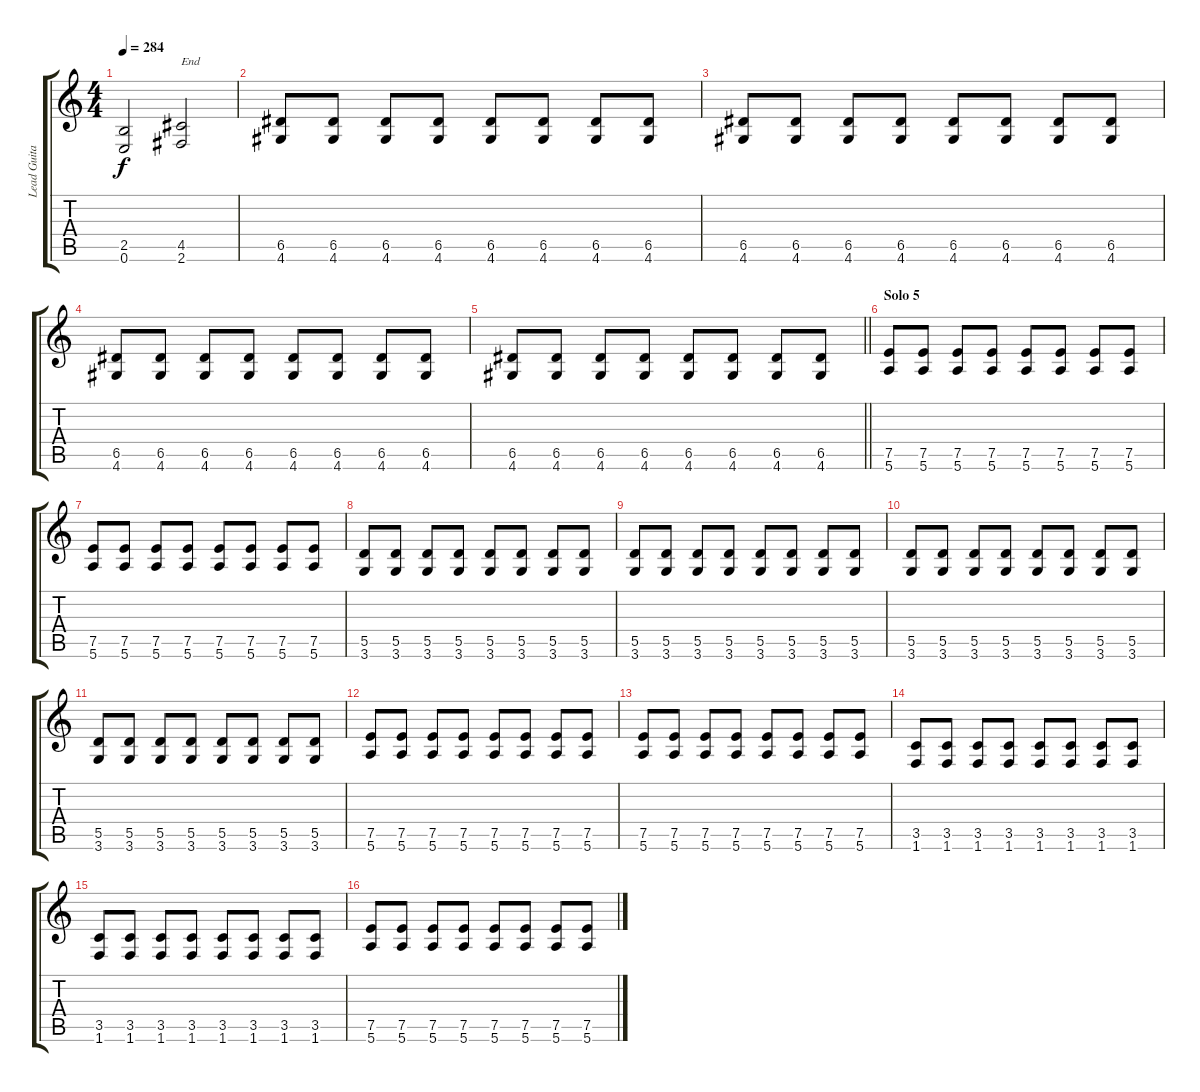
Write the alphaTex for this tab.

\track ("Lead Guitar 1" "Lead Guita") {instrument overdrivenguitar}
\staff {score tabs}
\tuning (E4 B3 G3 D3 A2 E2) {hide}
\ts (4 4)
\tempo 284
\clef g2
\ks c
(2.5 0.6).2{dy f} (4.5 2.6).2{txt "End"} |
(6.5 4.6).8 (6.5 4.6).8 (6.5 4.6).8 (6.5 4.6).8 (6.5 4.6).8 (6.5 4.6).8 (6.5 4.6).8 (6.5 4.6).8 |
(6.5 4.6).8 (6.5 4.6).8 (6.5 4.6).8 (6.5 4.6).8 (6.5 4.6).8 (6.5 4.6).8 (6.5 4.6).8 (6.5 4.6).8 |
(6.5 4.6).8 (6.5 4.6).8 (6.5 4.6).8 (6.5 4.6).8 (6.5 4.6).8 (6.5 4.6).8 (6.5 4.6).8 (6.5 4.6).8 |
\barLineRight lightlight
(6.5 4.6).8 (6.5 4.6).8 (6.5 4.6).8 (6.5 4.6).8 (6.5 4.6).8 (6.5 4.6).8 (6.5 4.6).8 (6.5 4.6).8 |
\section ("" "Solo 5")
(7.5 5.6).8 (7.5 5.6).8 (7.5 5.6).8 (7.5 5.6).8 (7.5 5.6).8 (7.5 5.6).8 (7.5 5.6).8 (7.5 5.6).8 |
(7.5 5.6).8 (7.5 5.6).8 (7.5 5.6).8 (7.5 5.6).8 (7.5 5.6).8 (7.5 5.6).8 (7.5 5.6).8 (7.5 5.6).8 |
(5.5 3.6).8 (5.5 3.6).8 (5.5 3.6).8 (5.5 3.6).8 (5.5 3.6).8 (5.5 3.6).8 (5.5 3.6).8 (5.5 3.6).8 |
(5.5 3.6).8 (5.5 3.6).8 (5.5 3.6).8 (5.5 3.6).8 (5.5 3.6).8 (5.5 3.6).8 (5.5 3.6).8 (5.5 3.6).8 |
(5.5 3.6).8 (5.5 3.6).8 (5.5 3.6).8 (5.5 3.6).8 (5.5 3.6).8 (5.5 3.6).8 (5.5 3.6).8 (5.5 3.6).8 |
(5.5 3.6).8 (5.5 3.6).8 (5.5 3.6).8 (5.5 3.6).8 (5.5 3.6).8 (5.5 3.6).8 (5.5 3.6).8 (5.5 3.6).8 |
(7.5 5.6).8 (7.5 5.6).8 (7.5 5.6).8 (7.5 5.6).8 (7.5 5.6).8 (7.5 5.6).8 (7.5 5.6).8 (7.5 5.6).8 |
(7.5 5.6).8 (7.5 5.6).8 (7.5 5.6).8 (7.5 5.6).8 (7.5 5.6).8 (7.5 5.6).8 (7.5 5.6).8 (7.5 5.6).8 |
(3.5 1.6).8 (3.5 1.6).8 (3.5 1.6).8 (3.5 1.6).8 (3.5 1.6).8 (3.5 1.6).8 (3.5 1.6).8 (3.5 1.6).8 |
(3.5 1.6).8 (3.5 1.6).8 (3.5 1.6).8 (3.5 1.6).8 (3.5 1.6).8 (3.5 1.6).8 (3.5 1.6).8 (3.5 1.6).8 |
(7.5 5.6).8 (7.5 5.6).8 (7.5 5.6).8 (7.5 5.6).8 (7.5 5.6).8 (7.5 5.6).8 (7.5 5.6).8 (7.5 5.6).8
